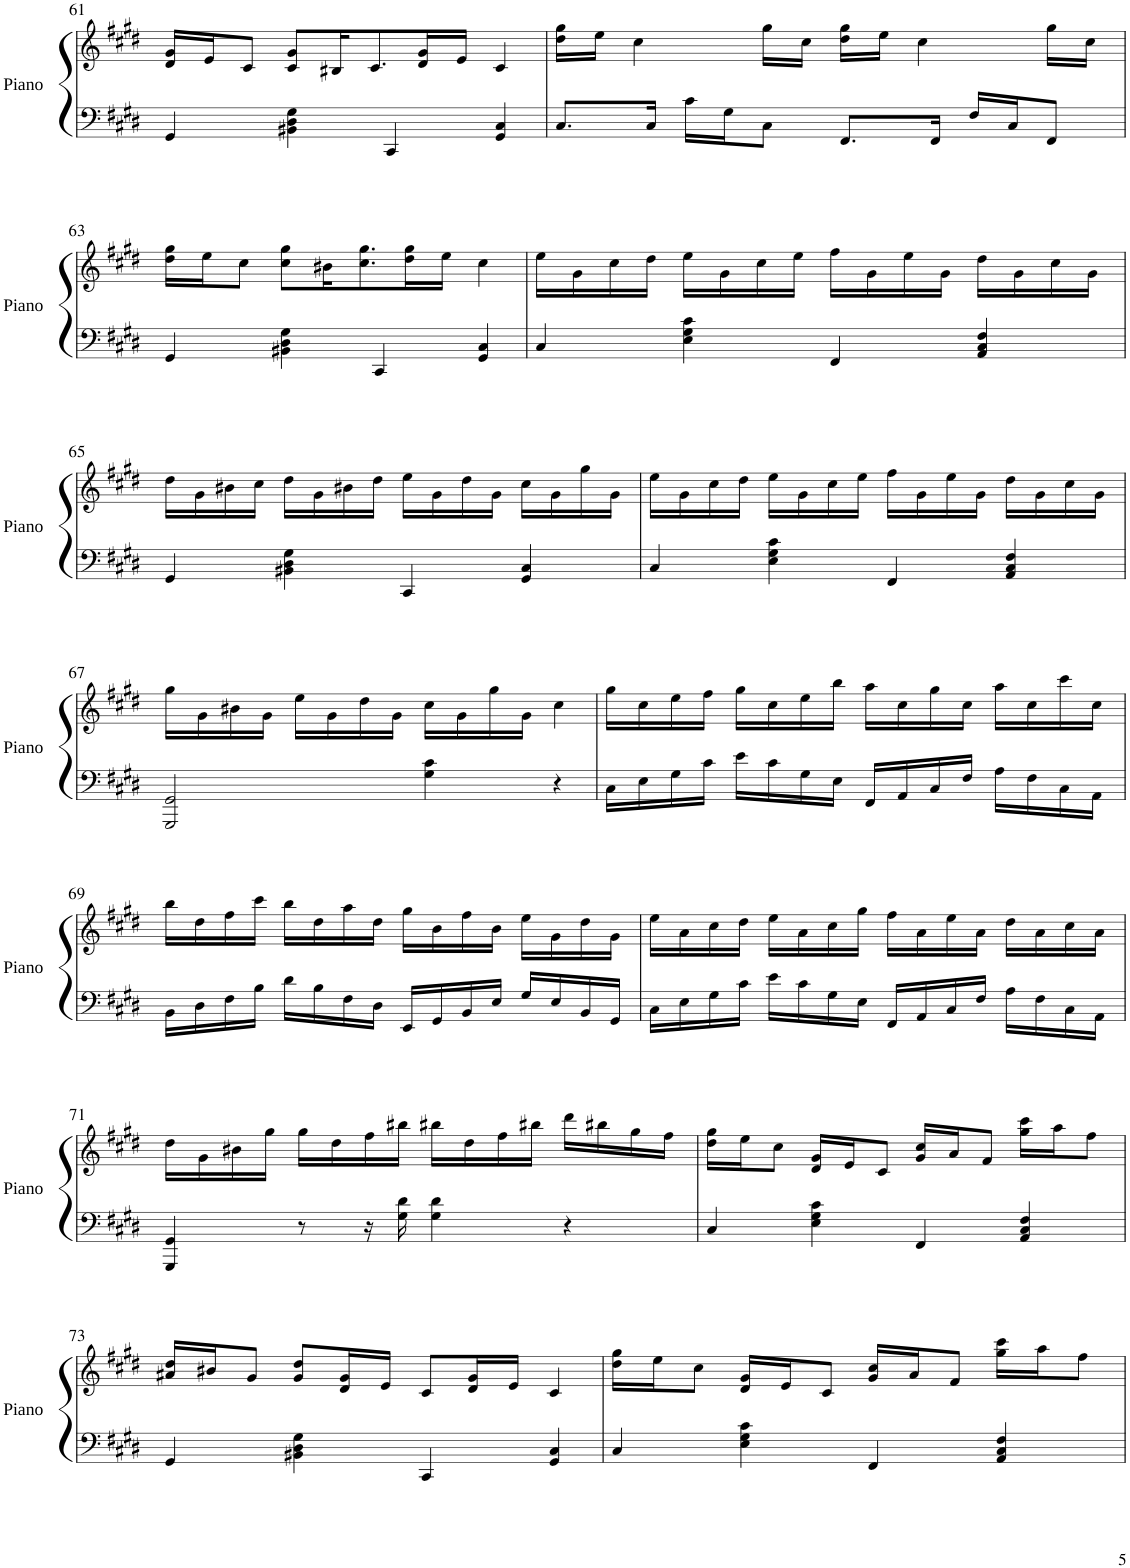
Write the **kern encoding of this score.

**kern	**kern
*part1	*part1
*staff2	*staff1
*I"Piano	*
*I'Piano	*
!!LO:PB:g=z
*clefF4	*clefG2
*k[f#c#g#d#]	*k[f#c#g#d#]
*M4/4	*M4/4
=61	=61
4GG#/	16d#/ 16g#/LL
.	16e/J
.	8c#/J
4BB#X\ 4D#\ 4G#\	8c#/ 8g#/L
.	16B#X/K
.	8.c#/
4CC#/	.
.	16d#/ 16g#/L
.	16e/JJ
4GG#/ 4C#/	4c#/
=62	=62
8.C#/L	16dd#\ 16gg#\LL
.	16ee\JJ
.	4cc#\
16C#/Jk	.
16c#\LL	.
16G#\J	.
8C#\J	16gg#\LL
.	16cc#\JJ
8.FF#/L	16dd#\ 16gg#\LL
.	16ee\JJ
.	4cc#\
16FF#/Jk	.
16F#/LL	.
16C#/J	.
8FF#/J	16gg#\LL
.	16cc#\JJ
!!LO:LB:g=z
=63	=63
4GG#/	16dd#\ 16gg#\LL
.	16ee\J
.	8cc#\J
4BB#X\ 4D#\ 4G#\	8cc#\ 8gg#\L
.	16b#X\K
.	8.cc#\ 8.gg#\
4CC#/	.
.	16dd#\ 16gg#\L
.	16ee\JJ
4GG#/ 4C#/	4cc#\
=64	=64
4C#/	16ee\LL
.	16g#\
.	16cc#\
.	16dd#\JJ
4E\ 4G#\ 4c#\	16ee\LL
.	16g#\
.	16cc#\
.	16ee\JJ
4FF#/	16ff#\LL
.	16g#\
.	16ee\
.	16g#\JJ
4AA/ 4C#/ 4F#/	16dd#\LL
.	16g#\
.	16cc#\
.	16g#\JJ
!!LO:LB:g=z
=65	=65
4GG#/	16dd#\LL
.	16g#\
.	16b#X\
.	16cc#\JJ
4BB#X\ 4D#\ 4G#\	16dd#\LL
.	16g#\
.	16b#X\
.	16dd#\JJ
4CC#/	16ee\LL
.	16g#\
.	16dd#\
.	16g#\JJ
4GG#/ 4C#/	16cc#\LL
.	16g#\
.	16gg#\
.	16g#\JJ
=66	=66
4C#/	16ee\LL
.	16g#\
.	16cc#\
.	16dd#\JJ
4E\ 4G#\ 4c#\	16ee\LL
.	16g#\
.	16cc#\
.	16ee\JJ
4FF#/	16ff#\LL
.	16g#\
.	16ee\
.	16g#\JJ
4AA/ 4C#/ 4F#/	16dd#\LL
.	16g#\
.	16cc#\
.	16g#\JJ
!!LO:LB:g=z
=67	=67
2GGG#/ 2GG#/	16gg#\LL
.	16g#\
.	16b#X\
.	16g#\JJ
.	16ee\LL
.	16g#\
.	16dd#\
.	16g#\JJ
4G#\ 4c#\	16cc#\LL
.	16g#\
.	16gg#\
.	16g#\JJ
4r	4cc#\
=68	=68
16C#\LL	16gg#\LL
16E\	16cc#\
16G#\	16ee\
16c#\JJ	16ff#\JJ
16e\LL	16gg#\LL
16c#\	16cc#\
16G#\	16ee\
16E\JJ	16bb\JJ
16FF#/LL	16aa\LL
16AA/	16cc#\
16C#/	16gg#\
16F#/JJ	16cc#\JJ
16A\LL	16aa\LL
16F#\	16cc#\
16C#\	16ccc#\
16AA\JJ	16cc#\JJ
!!LO:LB:g=z
=69	=69
16BB\LL	16bb\LL
16D#\	16dd#\
16F#\	16ff#\
16B\JJ	16ccc#\JJ
16d#\LL	16bb\LL
16B\	16dd#\
16F#\	16aa\
16D#\JJ	16dd#\JJ
16EE/LL	16gg#\LL
16GG#/	16b\
16BB/	16ff#\
16E/JJ	16b\JJ
16G#/LL	16ee\LL
16E/	16g#\
16BB/	16dd#\
16GG#/JJ	16g#\JJ
=70	=70
16C#\LL	16ee\LL
16E\	16a\
16G#\	16cc#\
16c#\JJ	16dd#\JJ
16e\LL	16ee\LL
16c#\	16a\
16G#\	16cc#\
16E\JJ	16gg#\JJ
16FF#/LL	16ff#\LL
16AA/	16a\
16C#/	16ee\
16F#/JJ	16a\JJ
16A\LL	16dd#\LL
16F#\	16a\
16C#\	16cc#\
16AA\JJ	16a\JJ
!!LO:LB:g=z
=71	=71
4GGG#/ 4GG#/	16dd#\LL
.	16g#\
.	16b#X\
.	16gg#\JJ
8r	16gg#\LL
.	16dd#\
16r	16ff#\
16G#\ 16d#\	16bb#X\JJ
4G#\ 4d#\	16bb#X\LL
.	16dd#\
.	16ff#\
.	16bb#X\JJ
4r	16ddd#\LL
.	16bb#X\
.	16gg#\
.	16ff#\JJ
=72	=72
4C#/	16dd#\ 16gg#\LL
.	16ee\J
.	8cc#\J
4E\ 4G#\ 4c#\	16d#/ 16g#/LL
.	16e/J
.	8c#/J
4FF#/	16g#/ 16cc#/LL
.	16a/J
.	8f#/J
4AA/ 4C#/ 4F#/	16gg#\ 16ccc#\LL
.	16aa\J
.	8ff#\J
!!LO:LB:g=z
=73	=73
4GG#/	16a#X/ 16dd#/LL
.	16b#X/J
.	8g#/J
4BB#X\ 4D#\ 4G#\	8g#/ 8dd#/L
.	16d#/ 16g#/L
.	16e/JJ
4CC#/	8c#/L
.	16d#/ 16g#/L
.	16e/JJ
4GG#/ 4C#/	4c#/
=74	=74
4C#/	16dd#\ 16gg#\LL
.	16ee\J
.	8cc#\J
4E\ 4G#\ 4c#\	16d#/ 16g#/LL
.	16e/J
.	8c#/J
4FF#/	16g#/ 16cc#/LL
.	16a/J
.	8f#/J
4AA/ 4C#/ 4F#/	16gg#\ 16ccc#\LL
.	16aa\J
.	8ff#\J
=	=
*-	*-
